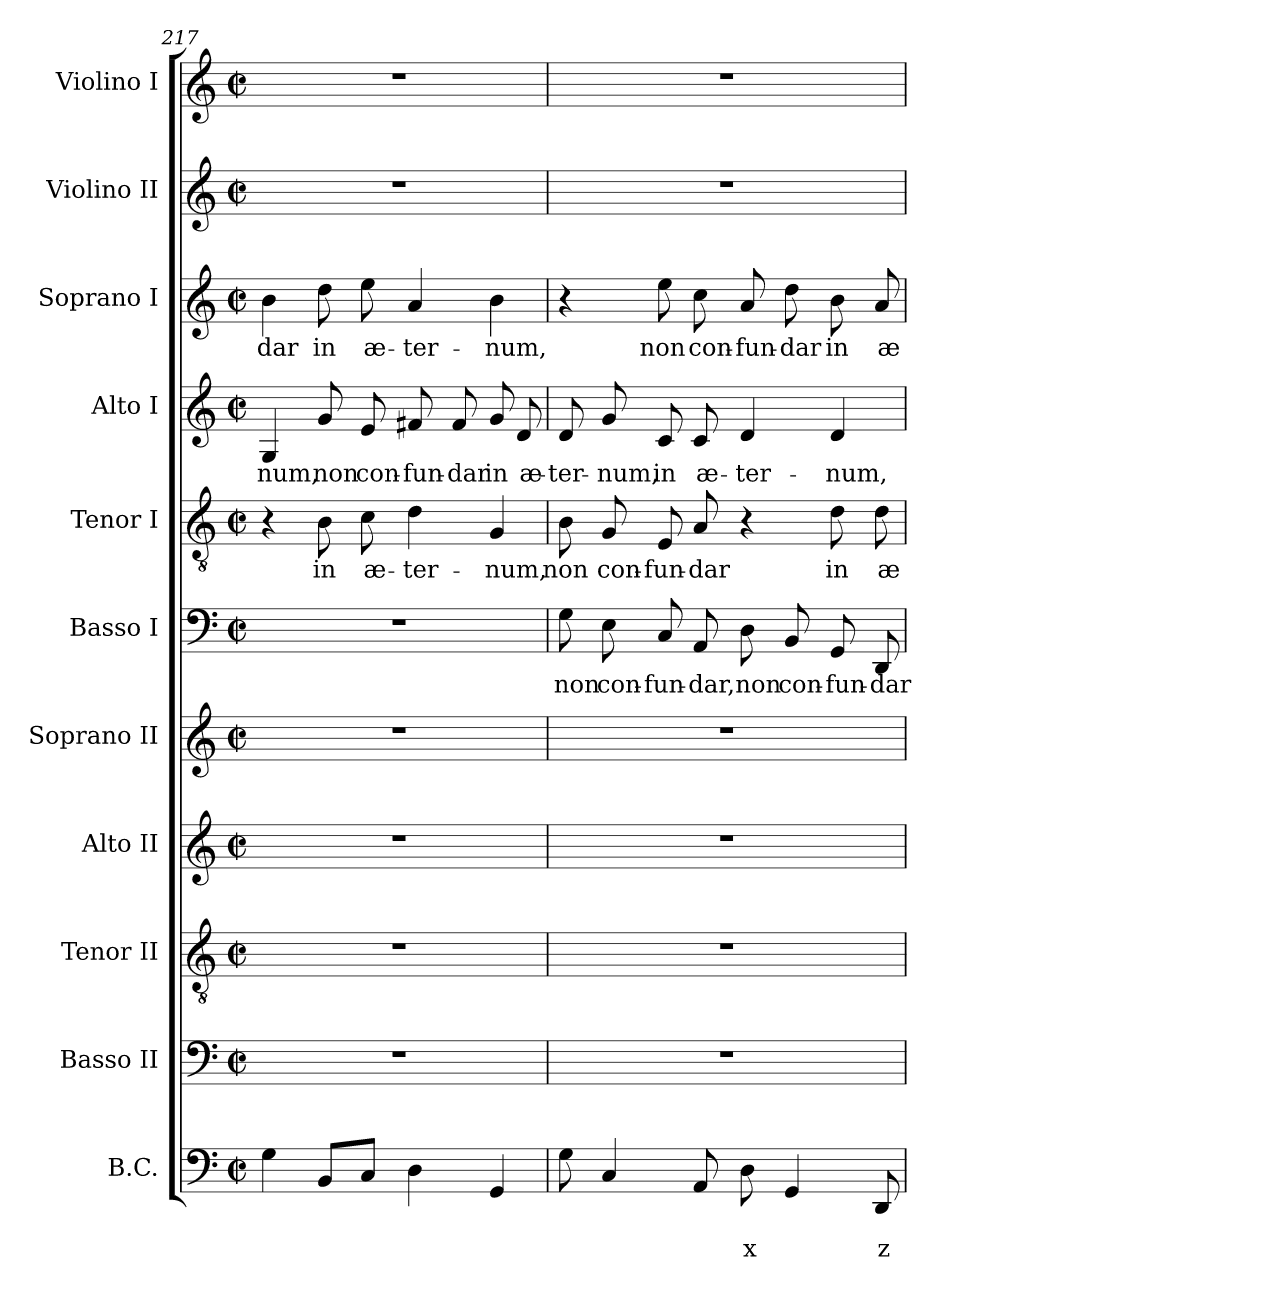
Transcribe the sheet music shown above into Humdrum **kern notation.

**kern	**text	**text	**kern	**kern	**kern	**kern	**kern	**text	**kern	**text	**kern	**text	**kern	**text	**kern	**kern
*part11	*part11	*part11	*part10	*part9	*part8	*part7	*part6	*part6	*part5	*part5	*part4	*part4	*part3	*part3	*part2	*part1
*staff11	*staff11	*staff11	*staff10	*staff9	*staff8	*staff7	*staff6	*staff6	*staff5	*staff5	*staff4	*staff4	*staff3	*staff3	*staff2	*staff1
*I"B.C.	*	*	*I"Basso II	*I"Tenor II	*I"Alto II	*I"Soprano II	*I"Basso I	*	*I"Tenor I	*	*I"Alto I	*	*I"Soprano I	*	*I"Violino II	*I"Violino I
*I'BC	*	*	*I'B 2	*I'T 2	*I'A 2	*I'S 2	*I'B 1	*	*I'T 1	*	*I'A 1	*	*I'S 1	*	*I'Vln. II	*I'Vln. I
!!LO:PB:g=z
*clefF4	*	*	*clefF4	*clefGv2	*clefG2	*clefG2	*clefF4	*	*clefGv2	*	*clefG2	*	*clefG2	*	*clefG2	*clefG2
*k[]	*	*	*k[]	*k[]	*k[]	*k[]	*k[]	*	*k[]	*	*k[]	*	*k[]	*	*k[]	*k[]
*C:	*	*	*C:	*C:	*C:	*C:	*C:	*	*C:	*	*C:	*	*C:	*	*C:	*C:
*M2/2	*	*	*M2/2	*M2/2	*M2/2	*M2/2	*M2/2	*	*M2/2	*	*M2/2	*	*M2/2	*	*M2/2	*M2/2
*met(c|)	*	*	*met(c|)	*met(c|)	*met(c|)	*met(c|)	*met(c|)	*	*met(c|)	*	*met(c|)	*	*met(c|)	*	*met(c|)	*met(c|)
=217	=217	=217	=217	=217	=217	=217	=217	=217	=217	=217	=217	=217	=217	=217	=217	=217
!	!	!	!	!	!	!	!	!	!	!	!	!LO:LY:b	!	!	!	!
!	!	!	!	!	!	!	!	!	!	!	!	!	!	!LO:LY:b	!	!
4G\	.	.	1r	1r	1r	1r	1r	.	4r	.	4G/	-num,	4b\	-dar	1r	1r
!	!	!	!	!	!	!	!	!	!	!LO:LY:b	!	!	!	!	!	!
!	!	!	!	!	!	!	!	!	!	!	!	!LO:LY:b	!	!	!	!
!	!	!	!	!	!	!	!	!	!	!	!	!	!	!LO:LY:b	!	!
8BB/L	.	.	.	.	.	.	.	.	8B\	in	8g/	non	8dd\	in	.	.
!	!	!	!	!	!	!	!	!	!	!LO:LY:b	!	!	!	!	!	!
!	!	!	!	!	!	!	!	!	!	!	!	!LO:LY:b	!	!	!	!
!	!	!	!	!	!	!	!	!	!	!	!	!	!	!LO:LY:b	!	!
8C/J	.	.	.	.	.	.	.	.	8c\	æ-	8e/	con-	8ee\	æ-	.	.
!	!	!	!	!	!	!	!	!	!	!LO:LY:b	!	!	!	!	!	!
!	!	!	!	!	!	!	!	!	!	!	!	!LO:LY:b	!	!	!	!
!	!	!	!	!	!	!	!	!	!	!	!	!	!	!LO:LY:b	!	!
4D\	.	.	.	.	.	.	.	.	4d\	-ter-	8f#X/	-fun-	4a/	-ter-	.	.
!	!	!	!	!	!	!	!	!	!	!	!	!LO:LY:b	!	!	!	!
.	.	.	.	.	.	.	.	.	.	.	8f#/	-dar	.	.	.	.
!	!	!	!	!	!	!	!	!	!	!LO:LY:b	!	!	!	!	!	!
!	!	!	!	!	!	!	!	!	!	!	!	!LO:LY:b	!	!	!	!
!	!	!	!	!	!	!	!	!	!	!	!	!	!	!LO:LY:b	!	!
4GG/	.	.	.	.	.	.	.	.	4G/	-num,	8g/	in	4b\	-num,	.	.
!	!	!	!	!	!	!	!	!	!	!	!	!LO:LY:b	!	!	!	!
.	.	.	.	.	.	.	.	.	.	.	8d/	æ-	.	.	.	.
=218	=218	=218	=218	=218	=218	=218	=218	=218	=218	=218	=218	=218	=218	=218	=218	=218
!	!	!	!	!	!	!	!	!LO:LY:b	!	!	!	!	!	!	!	!
!	!	!	!	!	!	!	!	!	!	!LO:LY:b	!	!	!	!	!	!
!	!	!	!	!	!	!	!	!	!	!	!	!LO:LY:b	!	!	!	!
8G\	.	.	1r	1r	1r	1r	8G\	non	8B\	non	8d/	-ter-	4r	.	1r	1r
!	!	!	!	!	!	!	!	!LO:LY:b	!	!	!	!	!	!	!	!
!	!	!	!	!	!	!	!	!	!	!LO:LY:b	!	!	!	!	!	!
!	!	!	!	!	!	!	!	!	!	!	!	!LO:LY:b	!	!	!	!
4C/	.	.	.	.	.	.	8E\	con-	8G/	con-	8g/	-num,	.	.	.	.
!	!	!	!	!	!	!	!	!LO:LY:b	!	!	!	!	!	!	!	!
!	!	!	!	!	!	!	!	!	!	!LO:LY:b	!	!	!	!	!	!
!	!	!	!	!	!	!	!	!	!	!	!	!LO:LY:b	!	!	!	!
!	!	!	!	!	!	!	!	!	!	!	!	!	!	!LO:LY:b	!	!
.	.	.	.	.	.	.	8C/	-fun-	8E/	-fun-	8c/	in	8ee\	non	.	.
!	!	!	!	!	!	!	!	!LO:LY:b	!	!	!	!	!	!	!	!
!	!	!	!	!	!	!	!	!	!	!LO:LY:b	!	!	!	!	!	!
!	!	!	!	!	!	!	!	!	!	!	!	!LO:LY:b	!	!	!	!
!	!	!	!	!	!	!	!	!	!	!	!	!	!	!LO:LY:b	!	!
8AA/	.	.	.	.	.	.	8AA/	-dar,	8A/	-dar	8c/	æ-	8cc\	con-	.	.
!	!	!LO:LY:b	!	!	!	!	!	!	!	!	!	!	!	!	!	!
!	!	!	!	!	!	!	!	!LO:LY:b	!	!	!	!	!	!	!	!
!	!	!	!	!	!	!	!	!	!	!	!	!LO:LY:b	!	!	!	!
!	!	!	!	!	!	!	!	!	!	!	!	!	!	!LO:LY:b	!	!
8D\	.	x	.	.	.	.	8D\	non	4r	.	4d/	-ter-	8a/	-fun-	.	.
!	!	!	!	!	!	!	!	!LO:LY:b	!	!	!	!	!	!	!	!
!	!	!	!	!	!	!	!	!	!	!	!	!	!	!LO:LY:b	!	!
4GG/	.	.	.	.	.	.	8BB/	con-	.	.	.	.	8dd\	-dar	.	.
!	!	!	!	!	!	!	!	!LO:LY:b	!	!	!	!	!	!	!	!
!	!	!	!	!	!	!	!	!	!	!LO:LY:b	!	!	!	!	!	!
!	!	!	!	!	!	!	!	!	!	!	!	!LO:LY:b	!	!	!	!
!	!	!	!	!	!	!	!	!	!	!	!	!	!	!LO:LY:b	!	!
.	.	.	.	.	.	.	8GG/	-fun-	8d\	in	4d/	-num,	8b\	in	.	.
!	!	!LO:LY:b	!	!	!	!	!	!	!	!	!	!	!	!	!	!
!	!	!	!	!	!	!	!	!LO:LY:b	!	!	!	!	!	!	!	!
!	!	!	!	!	!	!	!	!	!	!LO:LY:b	!	!	!	!	!	!
!	!	!	!	!	!	!	!	!	!	!	!	!	!	!LO:LY:b	!	!
8DD/	.	z	.	.	.	.	8DD/	-dar	8d\	æ-	.	.	8a/	æ-	.	.
=	=	=	=	=	=	=	=	=	=	=	=	=	=	=	=	=
*-	*-	*-	*-	*-	*-	*-	*-	*-	*-	*-	*-	*-	*-	*-	*-	*-
